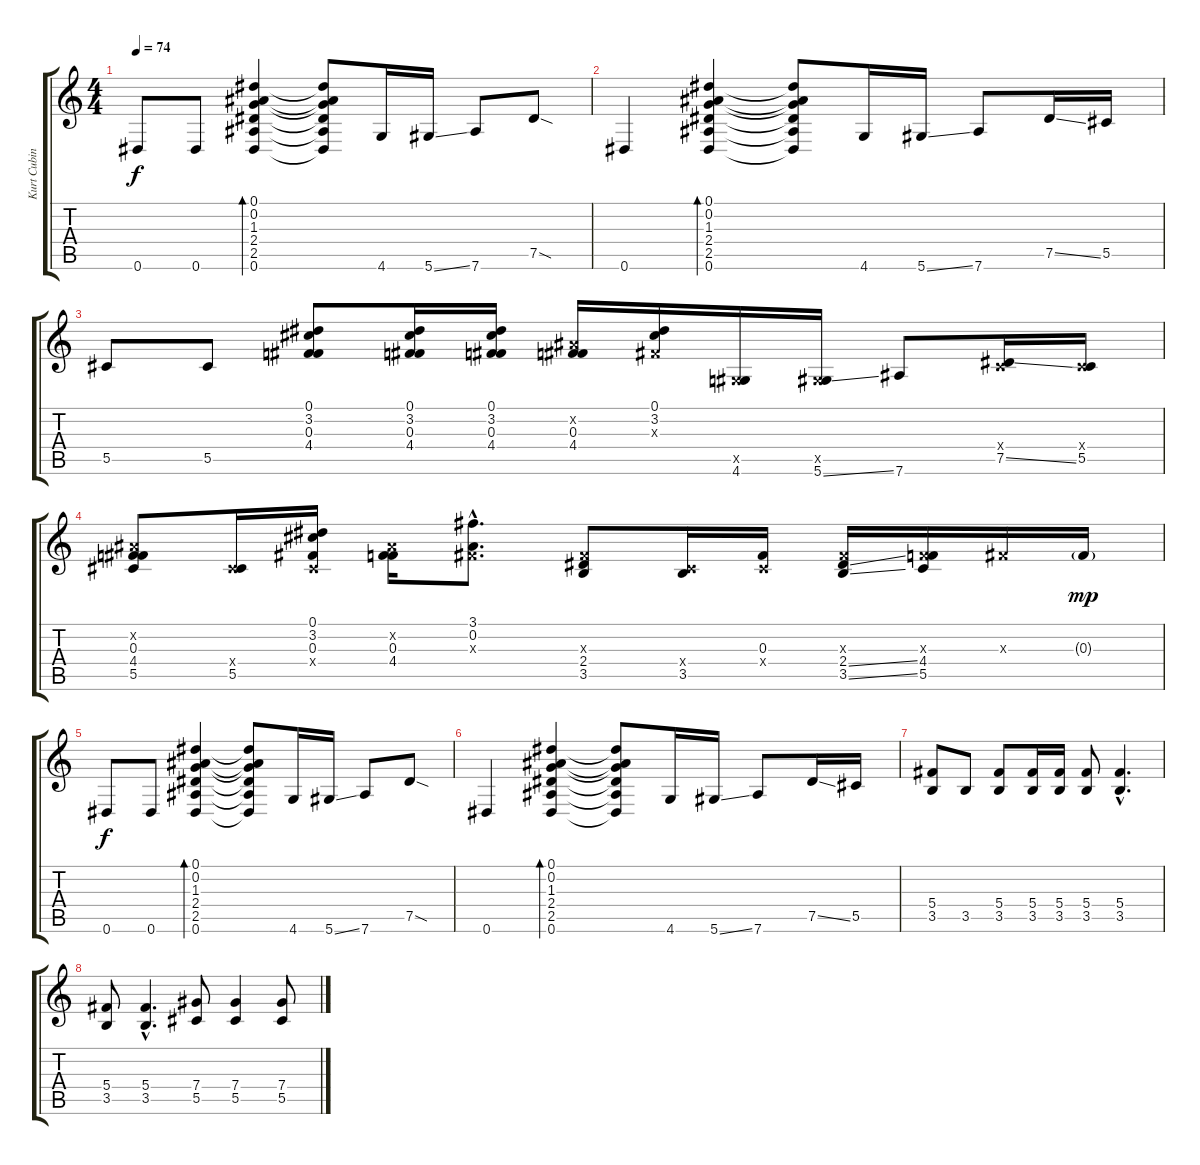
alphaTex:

\track ("Kurt Cubin" "Kurt Cubin") {instrument acousticguitarsteel}
\staff {score tabs}
\tuning (Eb4 Bb3 Gb3 Db3 Ab2 Eb2) {hide}
\ts (4 4)
\tempo 74
\clef g2
\ks c
0.6.8{dy f} 0.6.8 (0.1 0.2 1.3 2.4 2.5 0.6).4{bd 120} (0.1{t} 0.2{t} 1.3{t} 2.4{t} 2.5{t} 0.6{t}).8 4.6.16 5.6{ss}.16 7.6.8 7.5{sod}.8 |
0.6.4 (0.1 0.2 1.3 2.4 2.5 0.6).4{bd 120} (0.1{t} 0.2{t} 1.3{t} 2.4{t} 2.5{t} 0.6{t}).8 4.6.16 5.6{ss}.16 7.6.8 7.5{ss}.16 5.5.16 |
5.5.8 5.5.8 (0.1 3.2 0.3 4.4).8 (0.1 3.2 0.3 4.4).16 (0.1 3.2 0.3 4.4).16 (0.2{x} 0.3 4.4).16 (0.1 3.2 0.3{x}).16 (0.5{x} 4.6).16 (0.5{x} 5.6{ss}).16 7.6.8 (0.4{x} 7.5{ss}).16 (0.4{x} 5.5).16 |
(0.2{x} 0.3 4.4 5.5).8 (0.4{x} 5.5).16 (0.1 3.2 0.3 0.4{x}).16 (0.2{x} 0.3 4.4).16 (3.1{hac} 0.2{hac} 0.3{hac x}).8{d} (0.3{x} 2.4 3.5).8 (0.4{x} 3.5).16 (0.3 0.4{x}).16 (0.3{x} 2.4{ss} 3.5{ss}).16 (0.3{x} 4.4 5.5).16 0.3{x}.16 0.3{g}.16{dy mp} |
0.6.8{dy f} 0.6.8 (0.1 0.2 1.3 2.4 2.5 0.6).4{bd 120} (0.1{t} 0.2{t} 1.3{t} 2.4{t} 2.5{t} 0.6{t}).8 4.6.16 5.6{ss}.16 7.6.8 7.5{sod}.8 |
0.6.4 (0.1 0.2 1.3 2.4 2.5 0.6).4{bd 120} (0.1{t} 0.2{t} 1.3{t} 2.4{t} 2.5{t} 0.6{t}).8 4.6.16 5.6{ss}.16 7.6.8 7.5{ss}.16 5.5.16 |
(5.4 3.5).8 3.5.8 (5.4 3.5).8 (5.4 3.5).16 (5.4 3.5).16 (5.4 3.5).8 (5.4{hac} 3.5{hac}).4{d} |
(5.4 3.5).8 (5.4{hac} 3.5{hac}).4{d} (7.4 5.5).8 (7.4 5.5).4 (7.4 5.5).8
